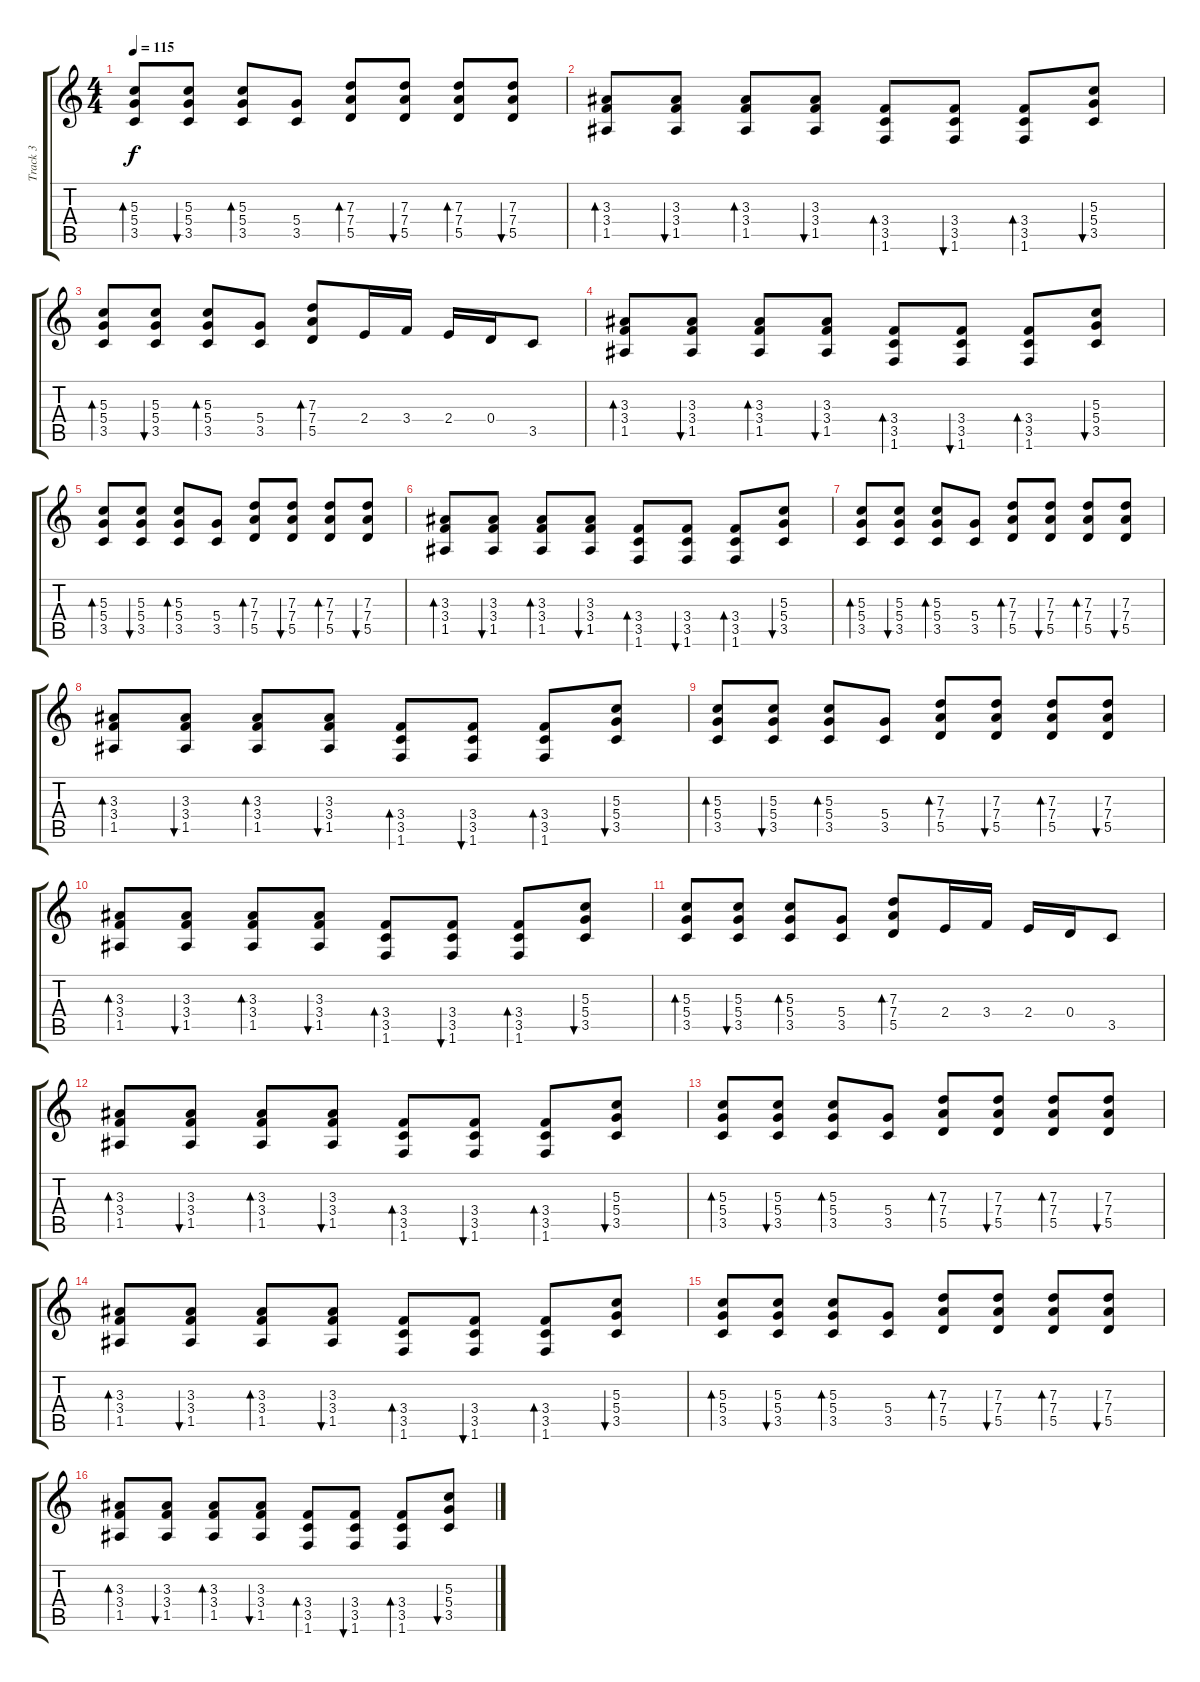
\track ("Track 3" "Track 3") {instrument electricguitarclean}
\staff {score tabs}
\tuning (E4 B3 G3 D3 A2 E2) {hide}
\ts (4 4)
\tempo 115
\clef g2
\ks c
(5.3 5.4 3.5).8{bd 60 dy f} (5.3 5.4 3.5).8{bu 60} (5.3 5.4 3.5).8{bd 60} (5.4 3.5).8 (7.3 7.4 5.5).8{bd 60} (7.3 7.4 5.5).8{bu 60} (7.3 7.4 5.5).8{bd 60} (7.3 7.4 5.5).8{bu 60} |
(3.3 3.4 1.5).8{bd 60} (3.3 3.4 1.5).8{bu 60} (3.3 3.4 1.5).8{bd 60} (3.3 3.4 1.5).8{bu 60} (3.4 3.5 1.6).8{bd 60} (3.4 3.5 1.6).8{bu 60} (3.4 3.5 1.6).8{bd 60} (5.3 5.4 3.5).8{bu 60} |
(5.3 5.4 3.5).8{bd 60} (5.3 5.4 3.5).8{bu 60} (5.3 5.4 3.5).8{bd 60} (5.4 3.5).8 (7.3 7.4 5.5).8{bd 60} 2.4.16 3.4.16 2.4.16 0.4.16 3.5.8 |
(3.3 3.4 1.5).8{bd 60} (3.3 3.4 1.5).8{bu 60} (3.3 3.4 1.5).8{bd 60} (3.3 3.4 1.5).8{bu 60} (3.4 3.5 1.6).8{bd 60} (3.4 3.5 1.6).8{bu 60} (3.4 3.5 1.6).8{bd 60} (5.3 5.4 3.5).8{bu 60} |
(5.3 5.4 3.5).8{bd 60} (5.3 5.4 3.5).8{bu 60} (5.3 5.4 3.5).8{bd 60} (5.4 3.5).8 (7.3 7.4 5.5).8{bd 60} (7.3 7.4 5.5).8{bu 60} (7.3 7.4 5.5).8{bd 60} (7.3 7.4 5.5).8{bu 60} |
(3.3 3.4 1.5).8{bd 60} (3.3 3.4 1.5).8{bu 60} (3.3 3.4 1.5).8{bd 60} (3.3 3.4 1.5).8{bu 60} (3.4 3.5 1.6).8{bd 60} (3.4 3.5 1.6).8{bu 60} (3.4 3.5 1.6).8{bd 60} (5.3 5.4 3.5).8{bu 60} |
(5.3 5.4 3.5).8{bd 60} (5.3 5.4 3.5).8{bu 60} (5.3 5.4 3.5).8{bd 60} (5.4 3.5).8 (7.3 7.4 5.5).8{bd 60} (7.3 7.4 5.5).8{bu 60} (7.3 7.4 5.5).8{bd 60} (7.3 7.4 5.5).8{bu 60} |
(3.3 3.4 1.5).8{bd 60} (3.3 3.4 1.5).8{bu 60} (3.3 3.4 1.5).8{bd 60} (3.3 3.4 1.5).8{bu 60} (3.4 3.5 1.6).8{bd 60} (3.4 3.5 1.6).8{bu 60} (3.4 3.5 1.6).8{bd 60} (5.3 5.4 3.5).8{bu 60} |
(5.3 5.4 3.5).8{bd 60} (5.3 5.4 3.5).8{bu 60} (5.3 5.4 3.5).8{bd 60} (5.4 3.5).8 (7.3 7.4 5.5).8{bd 60} (7.3 7.4 5.5).8{bu 60} (7.3 7.4 5.5).8{bd 60} (7.3 7.4 5.5).8{bu 60} |
(3.3 3.4 1.5).8{bd 60} (3.3 3.4 1.5).8{bu 60} (3.3 3.4 1.5).8{bd 60} (3.3 3.4 1.5).8{bu 60} (3.4 3.5 1.6).8{bd 60} (3.4 3.5 1.6).8{bu 60} (3.4 3.5 1.6).8{bd 60} (5.3 5.4 3.5).8{bu 60} |
(5.3 5.4 3.5).8{bd 60} (5.3 5.4 3.5).8{bu 60} (5.3 5.4 3.5).8{bd 60} (5.4 3.5).8 (7.3 7.4 5.5).8{bd 60} 2.4.16 3.4.16 2.4.16 0.4.16 3.5.8 |
(3.3 3.4 1.5).8{bd 60} (3.3 3.4 1.5).8{bu 60} (3.3 3.4 1.5).8{bd 60} (3.3 3.4 1.5).8{bu 60} (3.4 3.5 1.6).8{bd 60} (3.4 3.5 1.6).8{bu 60} (3.4 3.5 1.6).8{bd 60} (5.3 5.4 3.5).8{bu 60} |
(5.3 5.4 3.5).8{bd 60} (5.3 5.4 3.5).8{bu 60} (5.3 5.4 3.5).8{bd 60} (5.4 3.5).8 (7.3 7.4 5.5).8{bd 60} (7.3 7.4 5.5).8{bu 60} (7.3 7.4 5.5).8{bd 60} (7.3 7.4 5.5).8{bu 60} |
(3.3 3.4 1.5).8{bd 60} (3.3 3.4 1.5).8{bu 60} (3.3 3.4 1.5).8{bd 60} (3.3 3.4 1.5).8{bu 60} (3.4 3.5 1.6).8{bd 60} (3.4 3.5 1.6).8{bu 60} (3.4 3.5 1.6).8{bd 60} (5.3 5.4 3.5).8{bu 60} |
(5.3 5.4 3.5).8{bd 60} (5.3 5.4 3.5).8{bu 60} (5.3 5.4 3.5).8{bd 60} (5.4 3.5).8 (7.3 7.4 5.5).8{bd 60} (7.3 7.4 5.5).8{bu 60} (7.3 7.4 5.5).8{bd 60} (7.3 7.4 5.5).8{bu 60} |
(3.3 3.4 1.5).8{bd 60} (3.3 3.4 1.5).8{bu 60} (3.3 3.4 1.5).8{bd 60} (3.3 3.4 1.5).8{bu 60} (3.4 3.5 1.6).8{bd 60} (3.4 3.5 1.6).8{bu 60} (3.4 3.5 1.6).8{bd 60} (5.3 5.4 3.5).8{bu 60}
